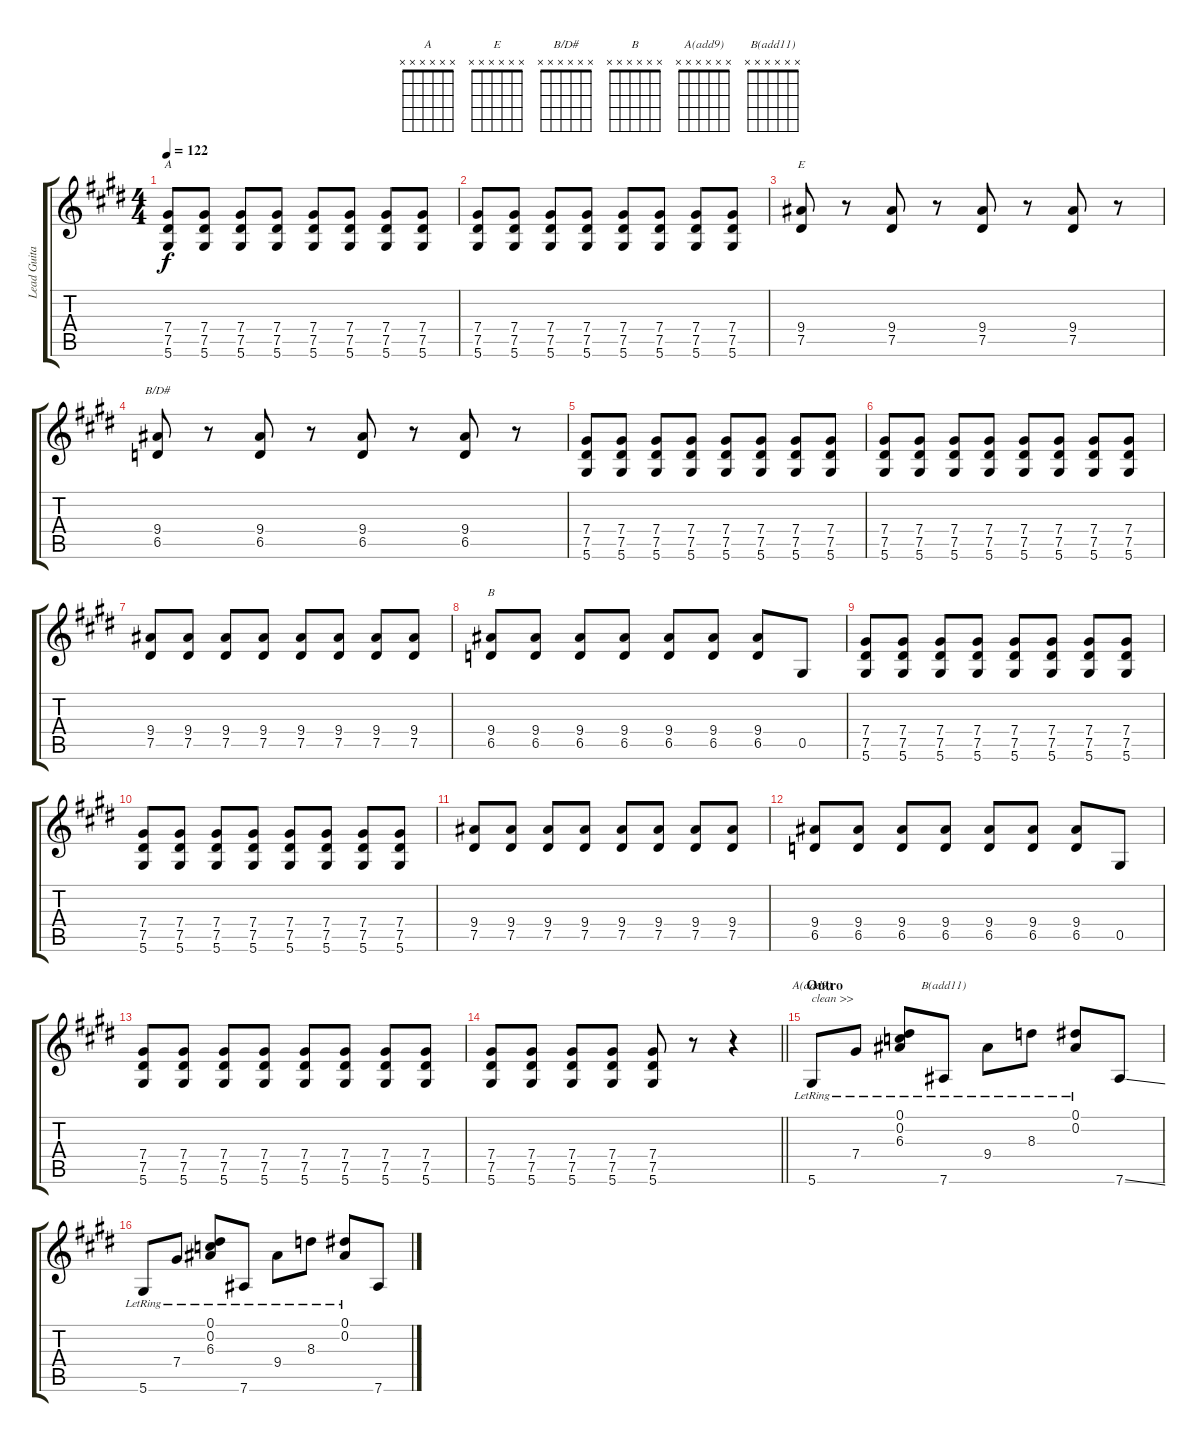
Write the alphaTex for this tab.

\track ("Lead Guitar" "Lead Guita") {instrument electricguitarclean}
\staff {score tabs}
\tuning (Eb4 Bb3 Gb3 Db3 Ab2 Eb2) {hide}
\chord ("A" x x x x x x)
\chord ("E" x x x x x x)
\chord ("B/D#" x x x x x x)
\chord ("B" x x x x x x)
\chord ("A(add9)" x x x x x x)
\chord ("B(add11)" x x x x x x)
\ts (4 4)
\tempo 122
\clef g2
\ks e
(7.4 7.5 5.6).8{ch "A" dy f} (7.4 7.5 5.6).8 (7.4 7.5 5.6).8 (7.4 7.5 5.6).8 (7.4 7.5 5.6).8 (7.4 7.5 5.6).8 (7.4 7.5 5.6).8 (7.4 7.5 5.6).8 |
(7.4 7.5 5.6).8 (7.4 7.5 5.6).8 (7.4 7.5 5.6).8 (7.4 7.5 5.6).8 (7.4 7.5 5.6).8 (7.4 7.5 5.6).8 (7.4 7.5 5.6).8 (7.4 7.5 5.6).8 |
(9.4 7.5).8{ch "E"} r.8 (9.4 7.5).8 r.8 (9.4 7.5).8 r.8 (9.4 7.5).8 r.8 |
(9.4 6.5).8{ch "B/D#"} r.8 (9.4 6.5).8 r.8 (9.4 6.5).8 r.8 (9.4 6.5).8 r.8 |
(7.4 7.5 5.6).8 (7.4 7.5 5.6).8 (7.4 7.5 5.6).8 (7.4 7.5 5.6).8 (7.4 7.5 5.6).8 (7.4 7.5 5.6).8 (7.4 7.5 5.6).8 (7.4 7.5 5.6).8 |
(7.4 7.5 5.6).8 (7.4 7.5 5.6).8 (7.4 7.5 5.6).8 (7.4 7.5 5.6).8 (7.4 7.5 5.6).8 (7.4 7.5 5.6).8 (7.4 7.5 5.6).8 (7.4 7.5 5.6).8 |
(9.4 7.5).8 (9.4 7.5).8 (9.4 7.5).8 (9.4 7.5).8 (9.4 7.5).8 (9.4 7.5).8 (9.4 7.5).8 (9.4 7.5).8 |
(9.4 6.5).8{ch "B"} (9.4 6.5).8 (9.4 6.5).8 (9.4 6.5).8 (9.4 6.5).8 (9.4 6.5).8 (9.4 6.5).8 0.5.8 |
(7.4 7.5 5.6).8 (7.4 7.5 5.6).8 (7.4 7.5 5.6).8 (7.4 7.5 5.6).8 (7.4 7.5 5.6).8 (7.4 7.5 5.6).8 (7.4 7.5 5.6).8 (7.4 7.5 5.6).8 |
(7.4 7.5 5.6).8 (7.4 7.5 5.6).8 (7.4 7.5 5.6).8 (7.4 7.5 5.6).8 (7.4 7.5 5.6).8 (7.4 7.5 5.6).8 (7.4 7.5 5.6).8 (7.4 7.5 5.6).8 |
(9.4 7.5).8 (9.4 7.5).8 (9.4 7.5).8 (9.4 7.5).8 (9.4 7.5).8 (9.4 7.5).8 (9.4 7.5).8 (9.4 7.5).8 |
(9.4 6.5).8 (9.4 6.5).8 (9.4 6.5).8 (9.4 6.5).8 (9.4 6.5).8 (9.4 6.5).8 (9.4 6.5).8 0.5.8 |
(7.4 7.5 5.6).8 (7.4 7.5 5.6).8 (7.4 7.5 5.6).8 (7.4 7.5 5.6).8 (7.4 7.5 5.6).8 (7.4 7.5 5.6).8 (7.4 7.5 5.6).8 (7.4 7.5 5.6).8 |
\barLineRight lightlight
(7.4 7.5 5.6).8 (7.4 7.5 5.6).8 (7.4 7.5 5.6).8 (7.4 7.5 5.6).8 (7.4 7.5 5.6).8 r.8 r.4 |
\section ("" "Outro")
5.6{lr}.8{ch "A(add9)" txt "clean >>" volume 11 instrument electricguitarclean} 7.4{lr}.8 (0.1 0.2 6.3{lr}).8 7.6{lr}.8{ch "B(add11)"} 9.4{lr}.8 8.3{lr}.8 (0.1{lr} 0.2).8 7.6{ss}.8 |
5.6{lr}.8 7.4{lr}.8 (0.1 0.2 6.3{lr}).8 7.6{lr}.8 9.4{lr}.8 8.3{lr}.8 (0.1{lr} 0.2).8 7.6{ss}.8
